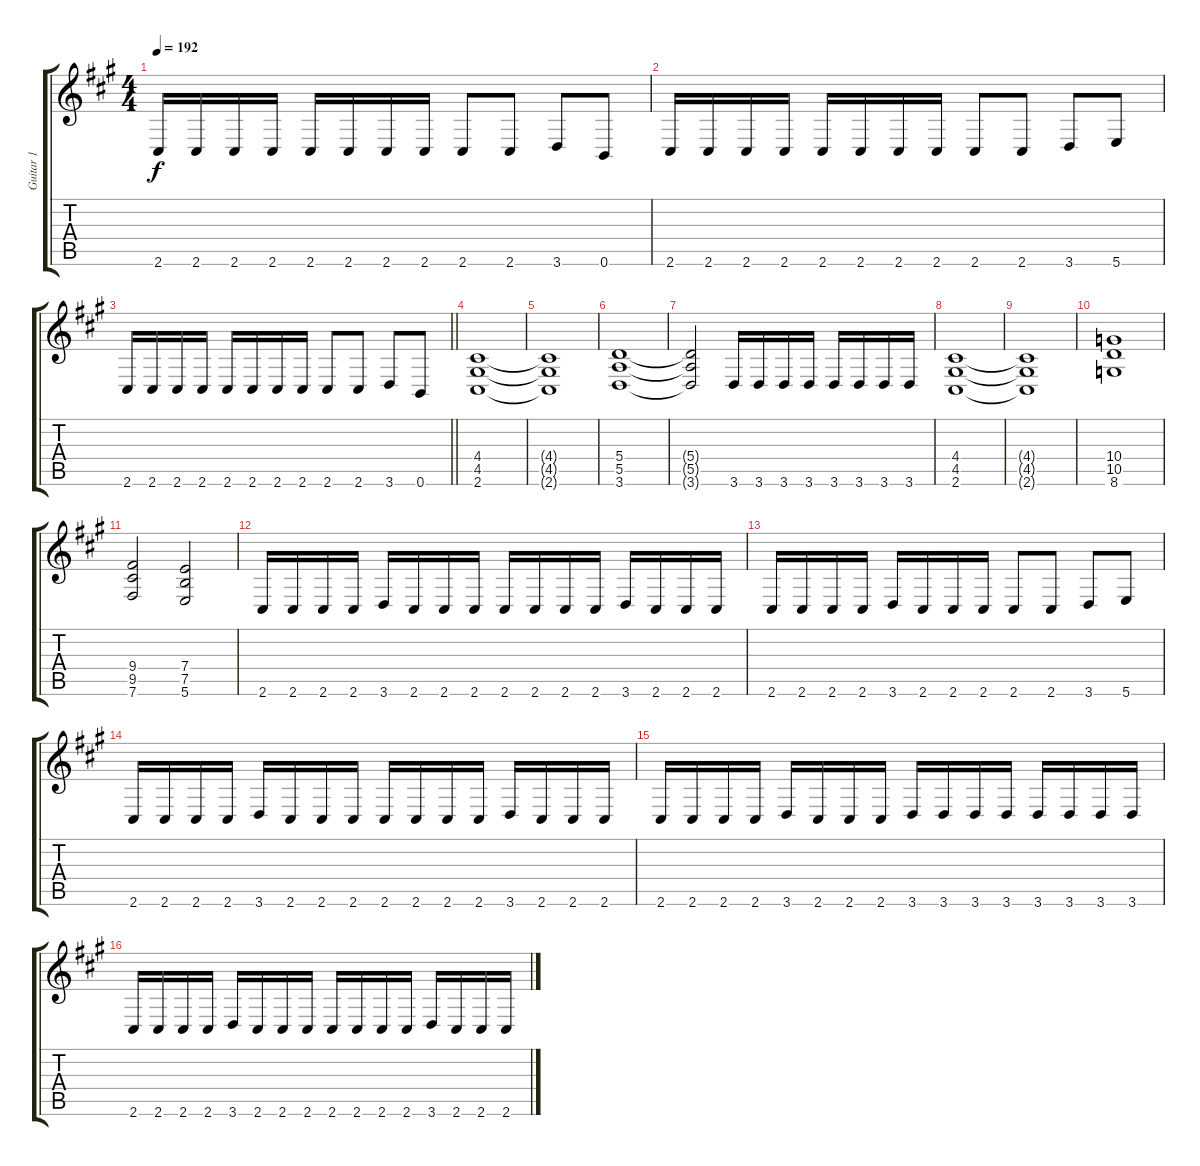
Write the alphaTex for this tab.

\track ("Guitar 1" "Guitar 1") {instrument overdrivenguitar}
\staff {score tabs}
\tuning (B3 Gb3 D3 A2 E2 B1) {hide}
\ts (4 4)
\tempo 192
\clef g2
\ks f#minor
2.6.16{dy f} 2.6.16 2.6.16 2.6.16 2.6.16 2.6.16 2.6.16 2.6.16 2.6.8 2.6.8 3.6.8 0.6.8 |
2.6.16 2.6.16 2.6.16 2.6.16 2.6.16 2.6.16 2.6.16 2.6.16 2.6.8 2.6.8 3.6.8 5.6.8 |
\barLineRight lightlight
2.6.16 2.6.16 2.6.16 2.6.16 2.6.16 2.6.16 2.6.16 2.6.16 2.6.8 2.6.8 3.6.8 0.6.8 |
(4.4 4.5 2.6).1 |
(4.4{t} 4.5{t} 2.6{t}).1 |
(5.4 5.5 3.6).1 |
(5.4{t} 5.5{t} 3.6{t}).2 3.6.16 3.6.16 3.6.16 3.6.16 3.6.16 3.6.16 3.6.16 3.6.16 |
(4.4 4.5 2.6).1 |
(4.4{t} 4.5{t} 2.6{t}).1 |
(10.4 10.5 8.6).1 |
(9.4 9.5 7.6).2 (7.4 7.5 5.6).2 |
2.6.16 2.6.16 2.6.16 2.6.16 3.6.16 2.6.16 2.6.16 2.6.16 2.6.16 2.6.16 2.6.16 2.6.16 3.6.16 2.6.16 2.6.16 2.6.16 |
2.6.16 2.6.16 2.6.16 2.6.16 3.6.16 2.6.16 2.6.16 2.6.16 2.6.8 2.6.8 3.6.8 5.6.8 |
2.6.16 2.6.16 2.6.16 2.6.16 3.6.16 2.6.16 2.6.16 2.6.16 2.6.16 2.6.16 2.6.16 2.6.16 3.6.16 2.6.16 2.6.16 2.6.16 |
2.6.16 2.6.16 2.6.16 2.6.16 3.6.16 2.6.16 2.6.16 2.6.16 3.6.16 3.6.16 3.6.16 3.6.16 3.6.16 3.6.16 3.6.16 3.6.16 |
2.6.16 2.6.16 2.6.16 2.6.16 3.6.16 2.6.16 2.6.16 2.6.16 2.6.16 2.6.16 2.6.16 2.6.16 3.6.16 2.6.16 2.6.16 2.6.16
